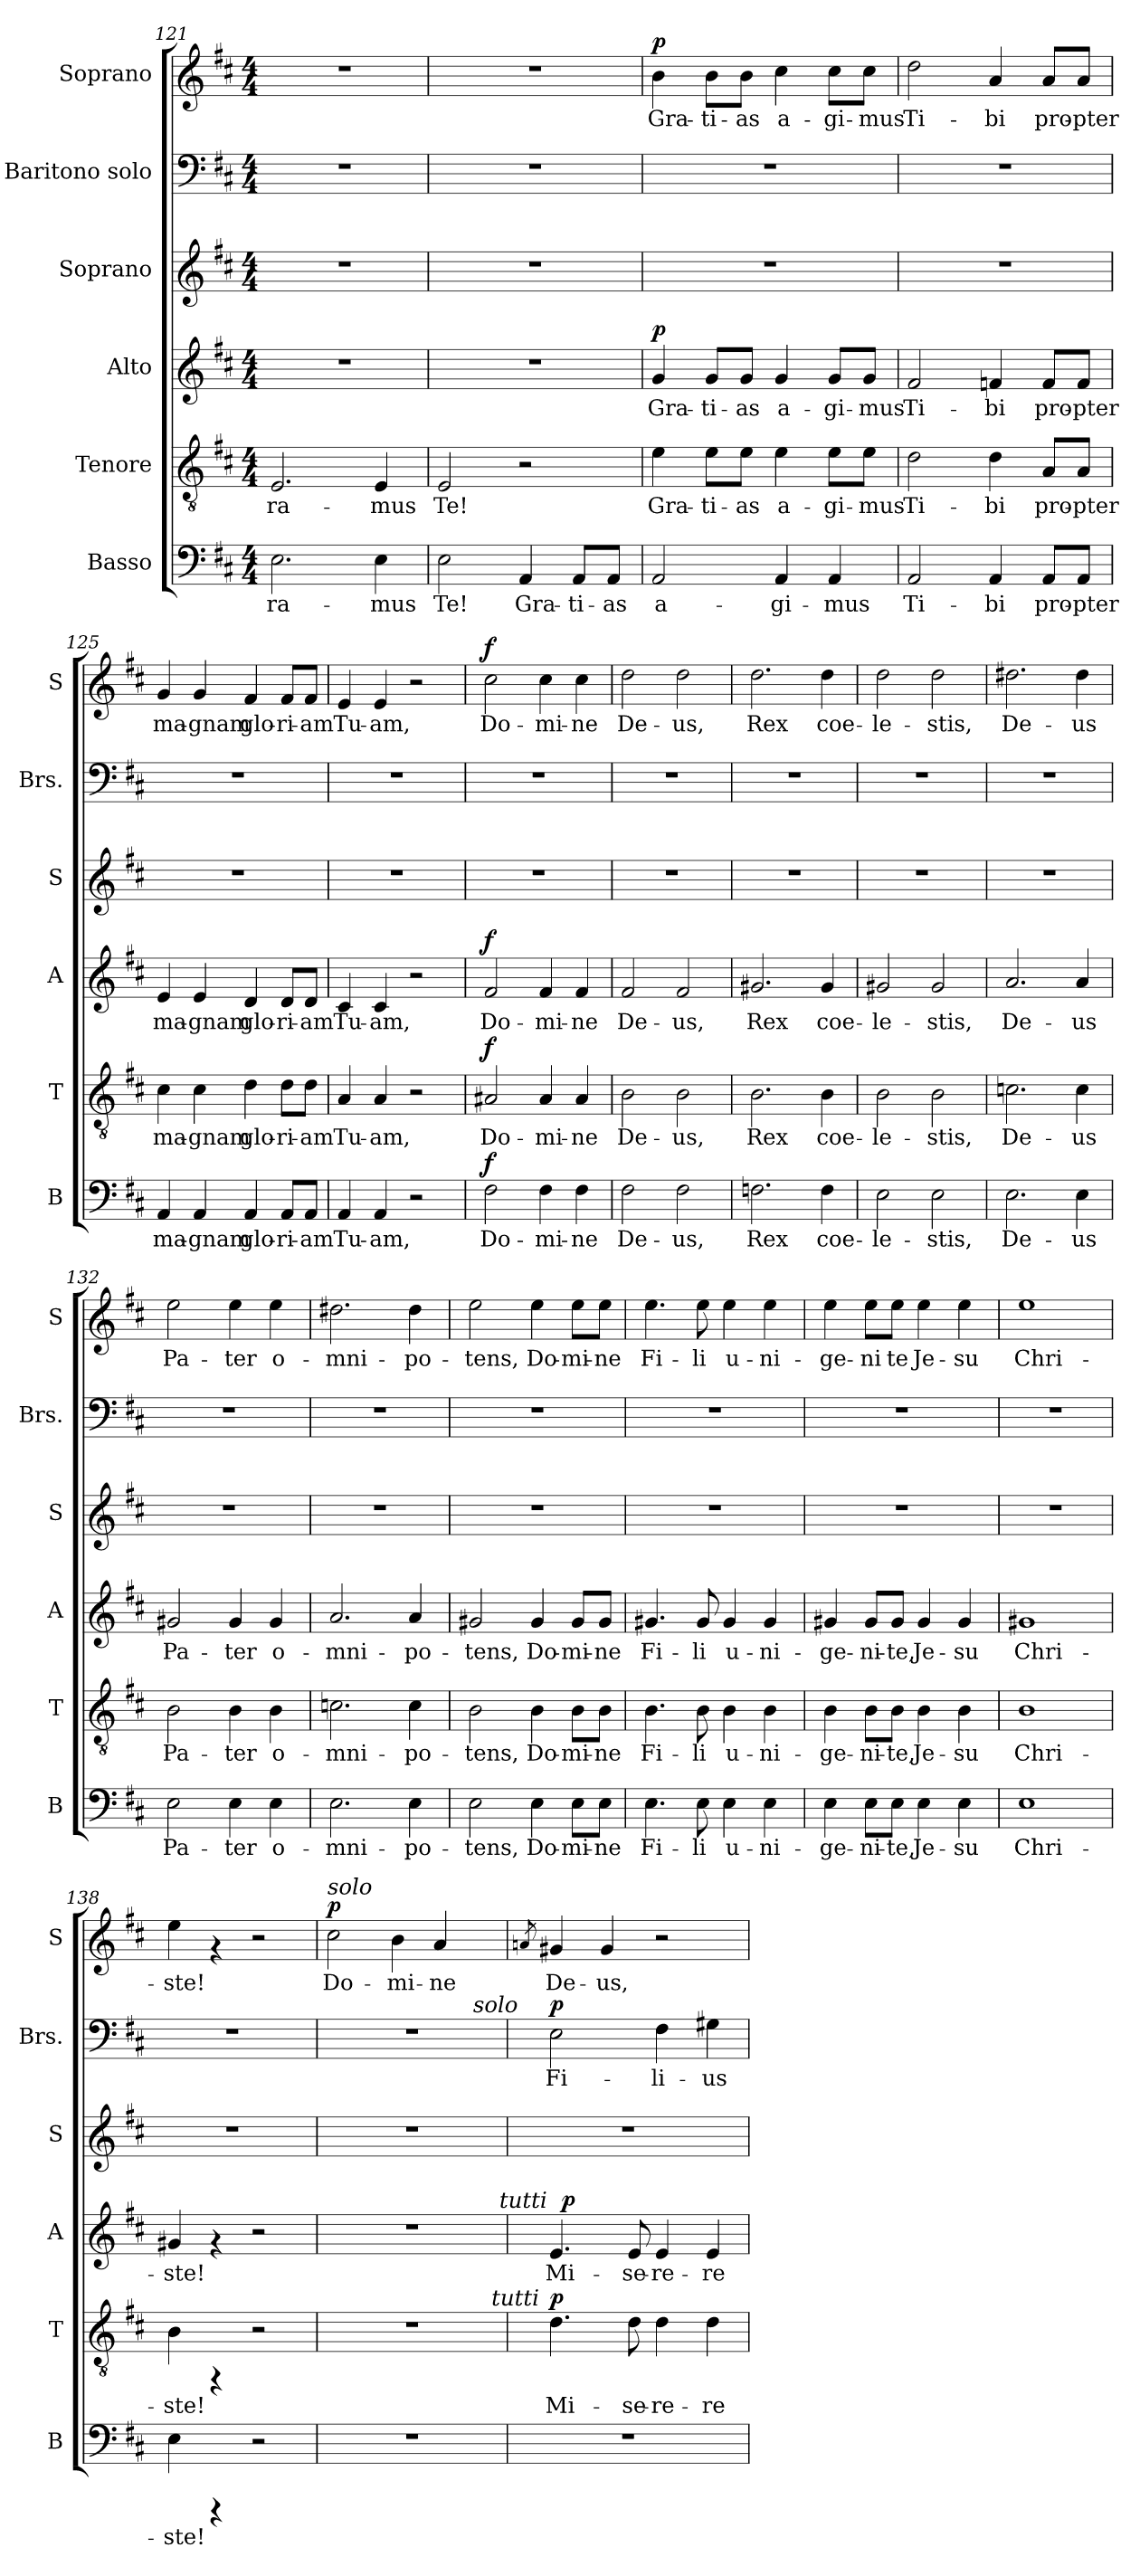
**kern	**text	**dynam	**kern	**text	**dynam	**kern	**text	**dynam	**kern	**kern	**text	**dynam	**kern	**text	**dynam
*part6	*part6	*part6	*part5	*part5	*part5	*part4	*part4	*part4	*part3	*part2	*part2	*part2	*part1	*part1	*part1
*staff6	*staff6	*staff6	*staff5	*staff5	*staff5	*staff4	*staff4	*staff4	*staff3	*staff2	*staff2	*staff2	*staff1	*staff1	*staff1
*I"Basso	*	*	*I"Tenore	*	*	*I"Alto	*	*	*I"Soprano	*I"Baritono  solo	*	*	*I"Soprano	*	*
*I'B	*	*	*I'T	*	*	*I'A	*	*	*I'S	*I'Brs.	*	*	*I'S	*	*
*clefF4	*	*	*clefGv2	*	*	*clefG2	*	*	*clefG2	*clefF4	*	*	*clefG2	*	*
*k[f#c#]	*	*	*k[f#c#]	*	*	*k[f#c#]	*	*	*k[f#c#]	*k[f#c#]	*	*	*k[f#c#]	*	*
*D:	*	*	*D:	*	*	*D:	*	*	*D:	*D:	*	*	*D:	*	*
*M4/4	*	*	*M4/4	*	*	*M4/4	*	*	*M4/4	*M4/4	*	*	*M4/4	*	*
=121	=121	=121	=121	=121	=121	=121	=121	=121	=121	=121	=121	=121	=121	=121	=121
!	!LO:LY:b:cj	!	!	!LO:LY:b:cj	!	!	!	!	!	!	!	!	!	!	!
2.E\	-ra-	.	2.E/	-ra-	.	1r	.	.	1r	1r	.	.	1r	.	.
!	!LO:LY:b:cj	!	!	!LO:LY:b:cj	!	!	!	!	!	!	!	!	!	!	!
4E\	-mus	.	4E/	-mus	.	.	.	.	.	.	.	.	.	.	.
=122	=122	=122	=122	=122	=122	=122	=122	=122	=122	=122	=122	=122	=122	=122	=122
!	!LO:LY:b:cj	!	!	!LO:LY:b:cj	!	!	!	!	!	!	!	!	!	!	!
2E\	Te!	.	2E/	Te!	.	1r	.	.	1r	1r	.	.	1r	.	.
!	!LO:LY:b:cj	!	!	!	!	!	!	!	!	!	!	!	!	!	!
4AA/	Gra-	.	2r	.	.	.	.	.	.	.	.	.	.	.	.
!	!LO:LY:b:cj	!	!	!	!	!	!	!	!	!	!	!	!	!	!
8AA/L	-ti-	.	.	.	.	.	.	.	.	.	.	.	.	.	.
!	!LO:LY:b:cj	!	!	!	!	!	!	!	!	!	!	!	!	!	!
8AA/J	-as	.	.	.	.	.	.	.	.	.	.	.	.	.	.
=123	=123	=123	=123	=123	=123	=123	=123	=123	=123	=123	=123	=123	=123	=123	=123
!	!LO:LY:b:cj	!	!	!LO:LY:b:cj	!	!	!LO:LY:b:cj	!LO:DY:a	!	!	!	!	!	!LO:LY:b:cj	!LO:DY:a
2AA/	a-	.	4e\	Gra-	.	4g/	Gra-	p	1r	1r	.	.	4b\	Gra-	p
!	!	!	!	!LO:LY:b:cj	!	!	!LO:LY:b:cj	!	!	!	!	!	!	!LO:LY:b:cj	!
.	.	.	8e\L	-ti-	.	8g/L	-ti-	.	.	.	.	.	8b\L	-ti-	.
!	!	!	!	!LO:LY:b:cj	!	!	!LO:LY:b:cj	!	!	!	!	!	!	!LO:LY:b:cj	!
.	.	.	8e\J	-as	.	8g/J	-as	.	.	.	.	.	8b\J	-as	.
!	!LO:LY:b:cj	!	!	!LO:LY:b:cj	!	!	!LO:LY:b:cj	!	!	!	!	!	!	!LO:LY:b:cj	!
4AA/	-gi-	.	4e\	a-	.	4g/	a-	.	.	.	.	.	4cc#\	a-	.
!	!LO:LY:b:cj	!	!	!LO:LY:b:cj	!	!	!LO:LY:b:cj	!	!	!	!	!	!	!LO:LY:b:cj	!
4AA/	-mus	.	8e\L	-gi-	.	8g/L	-gi-	.	.	.	.	.	8cc#\L	-gi-	.
!	!	!	!	!LO:LY:b:cj	!	!	!LO:LY:b:cj	!	!	!	!	!	!	!LO:LY:b:cj	!
.	.	.	8e\J	-mus	.	8g/J	-mus	.	.	.	.	.	8cc#\J	-mus	.
=124	=124	=124	=124	=124	=124	=124	=124	=124	=124	=124	=124	=124	=124	=124	=124
!	!LO:LY:b:cj	!	!	!LO:LY:b:cj	!	!	!LO:LY:b:cj	!	!	!	!	!	!	!LO:LY:b:cj	!
2AA/	Ti-	.	2d\	Ti-	.	2f#/	Ti-	.	1r	1r	.	.	2dd\	Ti-	.
!	!LO:LY:b:cj	!	!	!LO:LY:b:cj	!	!	!LO:LY:b:cj	!	!	!	!	!	!	!LO:LY:b:cj	!
4AA/	-bi	.	4d\	-bi	.	4fn/	-bi	.	.	.	.	.	4a/	-bi	.
!	!LO:LY:b:cj	!	!	!LO:LY:b:cj	!	!	!LO:LY:b:cj	!	!	!	!	!	!	!LO:LY:b:cj	!
8AA/L	pro-	.	8A/L	pro-	.	8f/L	pro-	.	.	.	.	.	8a/L	pro-	.
!	!LO:LY:b:cj	!	!	!LO:LY:b:cj	!	!	!LO:LY:b:cj	!	!	!	!	!	!	!LO:LY:b:cj	!
8AA/J	-pter	.	8A/J	-pter	.	8f/J	-pter	.	.	.	.	.	8a/J	-pter	.
=125	=125	=125	=125	=125	=125	=125	=125	=125	=125	=125	=125	=125	=125	=125	=125
!	!LO:LY:b:cj	!	!	!LO:LY:b:cj	!	!	!LO:LY:b:cj	!	!	!	!	!	!	!LO:LY:b:cj	!
4AA/	ma-	.	4c#\	ma-	.	4e/	ma-	.	1r	1r	.	.	4g/	ma-	.
!	!LO:LY:b:cj	!	!	!LO:LY:b:cj	!	!	!LO:LY:b:cj	!	!	!	!	!	!	!LO:LY:b:cj	!
4AA/	-gnam	.	4c#\	-gnam	.	4e/	-gnam	.	.	.	.	.	4g/	-gnam	.
!	!LO:LY:b:cj	!	!	!LO:LY:b:cj	!	!	!LO:LY:b:cj	!	!	!	!	!	!	!LO:LY:b:cj	!
4AA/	glo-	.	4d\	glo-	.	4d/	glo-	.	.	.	.	.	4f#/	glo-	.
!	!LO:LY:b:cj	!	!	!LO:LY:b:cj	!	!	!LO:LY:b:cj	!	!	!	!	!	!	!LO:LY:b:cj	!
8AA/L	-ri-	.	8d\L	-ri-	.	8d/L	-ri-	.	.	.	.	.	8f#/L	-ri-	.
!	!LO:LY:b:cj	!	!	!LO:LY:b:cj	!	!	!LO:LY:b:cj	!	!	!	!	!	!	!LO:LY:b:cj	!
8AA/J	-am	.	8d\J	-am	.	8d/J	-am	.	.	.	.	.	8f#/J	-am	.
!!LO:PB:g=z
=126	=126	=126	=126	=126	=126	=126	=126	=126	=126	=126	=126	=126	=126	=126	=126
!	!LO:LY:b:cj	!	!	!LO:LY:b:cj	!	!	!LO:LY:b:cj	!	!	!	!	!	!	!LO:LY:b:cj	!
4AA/	Tu-	.	4A/	Tu-	.	4c#/	Tu-	.	1r	1r	.	.	4e/	Tu-	.
!	!LO:LY:b:cj	!	!	!LO:LY:b:cj	!	!	!LO:LY:b:cj	!	!	!	!	!	!	!LO:LY:b:cj	!
4AA/	-am,	.	4A/	-am,	.	4c#/	-am,	.	.	.	.	.	4e/	-am,	.
2r	.	.	2r	.	.	2r	.	.	.	.	.	.	2r	.	.
=127	=127	=127	=127	=127	=127	=127	=127	=127	=127	=127	=127	=127	=127	=127	=127
!	!LO:LY:b:cj	!LO:DY:a	!	!LO:LY:b:cj	!LO:DY:a	!	!LO:LY:b:cj	!LO:DY:a	!	!	!	!	!	!LO:LY:b:cj	!LO:DY:a
2F#\	Do-	f	2A#X/	Do-	f	2f#/	Do-	f	1r	1r	.	.	2cc#\	Do-	f
!	!LO:LY:b:cj	!	!	!LO:LY:b:cj	!	!	!LO:LY:b:cj	!	!	!	!	!	!	!LO:LY:b:cj	!
4F#\	-mi-	.	4A#/	-mi-	.	4f#/	-mi-	.	.	.	.	.	4cc#\	-mi-	.
!	!LO:LY:b:cj	!	!	!LO:LY:b:cj	!	!	!LO:LY:b:cj	!	!	!	!	!	!	!LO:LY:b:cj	!
4F#\	-ne	.	4A#/	-ne	.	4f#/	-ne	.	.	.	.	.	4cc#\	-ne	.
=128	=128	=128	=128	=128	=128	=128	=128	=128	=128	=128	=128	=128	=128	=128	=128
!	!LO:LY:b:cj	!	!	!LO:LY:b:cj	!	!	!LO:LY:b:cj	!	!	!	!	!	!	!LO:LY:b:cj	!
2F#\	De-	.	2B\	De-	.	2f#/	De-	.	1r	1r	.	.	2dd\	De-	.
!	!LO:LY:b:cj	!	!	!LO:LY:b:cj	!	!	!LO:LY:b:cj	!	!	!	!	!	!	!LO:LY:b:cj	!
2F#\	-us,	.	2B\	-us,	.	2f#/	-us,	.	.	.	.	.	2dd\	-us,	.
=129	=129	=129	=129	=129	=129	=129	=129	=129	=129	=129	=129	=129	=129	=129	=129
!	!LO:LY:b:cj	!	!	!LO:LY:b:cj	!	!	!LO:LY:b:cj	!	!	!	!	!	!	!LO:LY:b:cj	!
2.Fn\	Rex	.	2.B\	Rex	.	2.g#X/	Rex	.	1r	1r	.	.	2.dd\	Rex	.
!	!LO:LY:b:cj	!	!	!LO:LY:b:cj	!	!	!LO:LY:b:cj	!	!	!	!	!	!	!LO:LY:b:cj	!
4F\	coe-	.	4B\	coe-	.	4g#/	coe-	.	.	.	.	.	4dd\	coe-	.
=130	=130	=130	=130	=130	=130	=130	=130	=130	=130	=130	=130	=130	=130	=130	=130
!	!LO:LY:b:cj	!	!	!LO:LY:b:cj	!	!	!LO:LY:b:cj	!	!	!	!	!	!	!LO:LY:b:cj	!
2E\	-le-	.	2B\	-le-	.	2g#X/	-le-	.	1r	1r	.	.	2dd\	-le-	.
!	!LO:LY:b:cj	!	!	!LO:LY:b:cj	!	!	!LO:LY:b:cj	!	!	!	!	!	!	!LO:LY:b:cj	!
2E\	-stis,	.	2B\	-stis,	.	2g#/	-stis,	.	.	.	.	.	2dd\	-stis,	.
=131	=131	=131	=131	=131	=131	=131	=131	=131	=131	=131	=131	=131	=131	=131	=131
!	!LO:LY:b:cj	!	!	!LO:LY:b:cj	!	!	!LO:LY:b:cj	!	!	!	!	!	!	!LO:LY:b:cj	!
2.E\	De-	.	2.cn\	De-	.	2.a/	De-	.	1r	1r	.	.	2.dd#X\	De-	.
!	!LO:LY:b:cj	!	!	!LO:LY:b:cj	!	!	!LO:LY:b:cj	!	!	!	!	!	!	!LO:LY:b:cj	!
4E\	-us	.	4c\	-us	.	4a/	-us	.	.	.	.	.	4dd#\	-us	.
=132	=132	=132	=132	=132	=132	=132	=132	=132	=132	=132	=132	=132	=132	=132	=132
!	!LO:LY:b:cj	!	!	!LO:LY:b:cj	!	!	!LO:LY:b:cj	!	!	!	!	!	!	!LO:LY:b:cj	!
2E\	Pa-	.	2B\	Pa-	.	2g#X/	Pa-	.	1r	1r	.	.	2ee\	Pa-	.
!	!LO:LY:b:cj	!	!	!LO:LY:b:cj	!	!	!LO:LY:b:cj	!	!	!	!	!	!	!LO:LY:b:cj	!
4E\	-ter	.	4B\	-ter	.	4g#/	-ter	.	.	.	.	.	4ee\	-ter	.
!	!LO:LY:b:cj	!	!	!LO:LY:b:cj	!	!	!LO:LY:b:cj	!	!	!	!	!	!	!LO:LY:b:cj	!
4E\	o-	.	4B\	o-	.	4g#/	o-	.	.	.	.	.	4ee\	o-	.
!!LO:PB:g=z
=133	=133	=133	=133	=133	=133	=133	=133	=133	=133	=133	=133	=133	=133	=133	=133
!	!LO:LY:b:cj	!	!	!LO:LY:b:cj	!	!	!LO:LY:b:cj	!	!	!	!	!	!	!LO:LY:b:cj	!
2.E\	-mni-	.	2.cn\	-mni-	.	2.a/	-mni-	.	1r	1r	.	.	2.dd#X\	-mni-	.
!	!LO:LY:b:cj	!	!	!LO:LY:b:cj	!	!	!LO:LY:b:cj	!	!	!	!	!	!	!LO:LY:b:cj	!
4E\	-po-	.	4c\	-po-	.	4a/	-po-	.	.	.	.	.	4dd#\	-po-	.
=134	=134	=134	=134	=134	=134	=134	=134	=134	=134	=134	=134	=134	=134	=134	=134
!	!LO:LY:b:cj	!	!	!LO:LY:b:cj	!	!	!LO:LY:b:cj	!	!	!	!	!	!	!LO:LY:b:cj	!
2E\	-tens,	.	2B\	-tens,	.	2g#X/	-tens,	.	1r	1r	.	.	2ee\	-tens,	.
!	!LO:LY:b:cj	!	!	!LO:LY:b:cj	!	!	!LO:LY:b:cj	!	!	!	!	!	!	!LO:LY:b:cj	!
4E\	Do-	.	4B\	Do-	.	4g#/	Do-	.	.	.	.	.	4ee\	Do-	.
!	!LO:LY:b:cj	!	!	!LO:LY:b:cj	!	!	!LO:LY:b:cj	!	!	!	!	!	!	!LO:LY:b:cj	!
8E\L	-mi-	.	8B\L	-mi-	.	8g#/L	-mi-	.	.	.	.	.	8ee\L	-mi-	.
!	!LO:LY:b:cj	!	!	!LO:LY:b:cj	!	!	!LO:LY:b:cj	!	!	!	!	!	!	!LO:LY:b:cj	!
8E\J	-ne	.	8B\J	-ne	.	8g#/J	-ne	.	.	.	.	.	8ee\J	-ne	.
=135	=135	=135	=135	=135	=135	=135	=135	=135	=135	=135	=135	=135	=135	=135	=135
!	!LO:LY:b:cj	!	!	!LO:LY:b:cj	!	!	!LO:LY:b:cj	!	!	!	!	!	!	!LO:LY:b:cj	!
4.E\	Fi-	.	4.B\	Fi-	.	4.g#X/	Fi-	.	1r	1r	.	.	4.ee\	Fi-	.
!	!LO:LY:b:cj	!	!	!LO:LY:b:cj	!	!	!LO:LY:b:cj	!	!	!	!	!	!	!LO:LY:b:cj	!
8E\	-li	.	8B\	-li	.	8g#/	-li	.	.	.	.	.	8ee\	-li	.
!	!LO:LY:b:cj	!	!	!LO:LY:b:cj	!	!	!LO:LY:b:cj	!	!	!	!	!	!	!LO:LY:b:cj	!
4E\	u-	.	4B\	u-	.	4g#/	u-	.	.	.	.	.	4ee\	u-	.
!	!LO:LY:b:cj	!	!	!LO:LY:b:cj	!	!	!LO:LY:b:cj	!	!	!	!	!	!	!LO:LY:b:cj	!
4E\	-ni-	.	4B\	-ni-	.	4g#/	-ni-	.	.	.	.	.	4ee\	-ni-	.
=136	=136	=136	=136	=136	=136	=136	=136	=136	=136	=136	=136	=136	=136	=136	=136
!	!LO:LY:b:cj	!	!	!LO:LY:b:cj	!	!	!LO:LY:b:cj	!	!	!	!	!	!	!LO:LY:b:cj	!
4E\	-ge-	.	4B\	-ge-	.	4g#X/	-ge-	.	1r	1r	.	.	4ee\	-ge-	.
!	!LO:LY:b:cj	!	!	!LO:LY:b:cj	!	!	!LO:LY:b:cj	!	!	!	!	!	!	!LO:LY:b:cj	!
8E\L	-ni-	.	8B\L	-ni-	.	8g#/L	-ni-	.	.	.	.	.	8ee\L	-ni	.
!	!LO:LY:b:cj	!	!	!LO:LY:b:cj	!	!	!LO:LY:b:cj	!	!	!	!	!	!	!LO:LY:b:cj	!
8E\J	-te,	.	8B\J	-te,	.	8g#/J	-te,	.	.	.	.	.	8ee\J	te	.
!	!LO:LY:b:cj	!	!	!LO:LY:b:cj	!	!	!LO:LY:b:cj	!	!	!	!	!	!	!LO:LY:b:cj	!
4E\	Je-	.	4B\	Je-	.	4g#/	Je-	.	.	.	.	.	4ee\	Je-	.
!	!LO:LY:b:cj	!	!	!LO:LY:b:cj	!	!	!LO:LY:b:cj	!	!	!	!	!	!	!LO:LY:b:cj	!
4E\	-su	.	4B\	-su	.	4g#/	-su	.	.	.	.	.	4ee\	-su	.
=137	=137	=137	=137	=137	=137	=137	=137	=137	=137	=137	=137	=137	=137	=137	=137
!	!LO:LY:b:cj	!	!	!LO:LY:b:cj	!	!	!LO:LY:b:cj	!	!	!	!	!	!	!LO:LY:b:cj	!
1E	Chri-	.	1B	Chri-	.	1g#X	Chri-	.	1r	1r	.	.	1ee	Chri-	.
=138	=138	=138	=138	=138	=138	=138	=138	=138	=138	=138	=138	=138	=138	=138	=138
!	!LO:LY:b:cj	!	!	!LO:LY:b:cj	!	!	!LO:LY:b:cj	!	!	!	!	!	!	!LO:LY:b:cj	!
4E\	-ste!	.	4B\	-ste!	.	4g#X/	-ste!	.	1r	1r	.	.	4ee\	-ste!	.
4rCCC	.	.	4rFF	.	.	4rf	.	.	.	.	.	.	4rf	.	.
2r	.	.	2r	.	.	2r	.	.	.	.	.	.	2r	.	.
!!LO:LB:g=z
=139	=139	=139	=139	=139	=139	=139	=139	=139	=139	=139	=139	=139	=139	=139	=139
!	!	!	!	!	!	!	!	!	!	!	!	!	!LO:TX:a:i:t=solo	!	!
!	!	!	!	!	!	!	!	!	!	!	!	!	!	!LO:LY:b:cj	!LO:DY:a
*	*	*	*^	*	*	*^	*	*	*	*^	*	*	*	*	*
1r	.	.	1r	2ryy	.	.	1r	2ryy	.	.	1r	1r	2ryy	.	.	2cc#\	Do-	p
!	!	!	!	!	!	!	!	!	!	!	!	!	!	!	!	!	!LO:LY:b:cj	!
.	.	.	.	4...ryy	.	.	.	4ryy	.	.	.	.	4ryy	.	.	4b\	-mi-	.
!	!	!	!	!	!	!	!	!	!	!	!	!	!	!	!	!	!LO:LY:b:cj	!
.	.	.	.	.	.	.	.	8...ryy	.	.	.	.	8ryy	.	.	4a/	-ne	.
.	.	.	.	.	.	.	.	.	.	.	.	.	32ryy	.	.	.	.	.
!	!	!	!	!	!	!	!	!	!	!	!	!	!LO:TX:a:i:t=solo	!	!	!	!	!
.	.	.	.	.	.	.	.	.	.	.	.	.	16.ryy	.	.	.	.	.
!	!	!	!	!LO:TX:a:i:t=tutti	!	!	!	!	!	!	!	!	!	!	!	!	!	!
.	.	.	.	32ryy	.	.	.	.	.	.	.	.	.	.	.	.	.	.
!	!	!	!	!	!	!	!	!LO:TX:a:i:t=tutti	!	!	!	!	!	!	!	!	!	!
.	.	.	.	.	.	.	.	64ryy	.	.	.	.	.	.	.	.	.	.
*	*	*	*v	*v	*	*	*	*	*	*	*	*v	*v	*	*	*	*	*
=140	=140	=140	=140	=140	=140	=140	=140	=140	=140	=140	=140	=140	=140	=140	=140	=140
.	.	.	.	.	.	.	.	.	.	.	.	.	.	8qan/	.	.
!	!	!	!	!LO:LY:b:cj	!LO:DY:a	!	!	!LO:LY:b:cj	!	!	!	!LO:LY:b:cj	!LO:DY:a	!	!LO:LY:b:cj	!
1r	.	.	4.d\	Mi-	p	4.e/	32ryy	Mi-	.	1r	2E\	Fi-	p	4g#X/	De-	.
!	!	!	!	!	!	!	!	!	!LO:DY:a	!	!	!	!	!	!	!
.	.	.	.	.	.	.	2ryy	.	p	.	.	.	.	.	.	.
!	!	!	!	!	!	!	!	!	!	!	!	!	!	!	!LO:LY:b:cj	!
.	.	.	.	.	.	.	.	.	.	.	.	.	.	4g#/	-us,	.
!	!	!	!	!LO:LY:b:cj	!	!	!	!LO:LY:b:cj	!	!	!	!	!	!	!	!
.	.	.	8d\	-se-	.	8e/	.	-se-	.	.	.	.	.	.	.	.
!	!	!	!	!LO:LY:b:cj	!	!	!	!LO:LY:b:cj	!	!	!	!LO:LY:b:cj	!	!	!	!
.	.	.	4d\	-re-	.	4e/	.	-re-	.	.	4F#\	-li-	.	2r	.	.
.	.	.	.	.	.	.	4...ryy	.	.	.	.	.	.	.	.	.
!	!	!	!	!LO:LY:b:cj	!	!	!	!LO:LY:b:cj	!	!	!	!LO:LY:b:cj	!	!	!	!
.	.	.	4d\	-re	.	4e/	.	-re	.	.	4G#X\	-us	.	.	.	.
*	*	*	*	*	*	*v	*v	*	*	*	*	*	*	*	*	*
=	=	=	=	=	=	=	=	=	=	=	=	=	=	=	=
*-	*-	*-	*-	*-	*-	*-	*-	*-	*-	*-	*-	*-	*-	*-	*-
